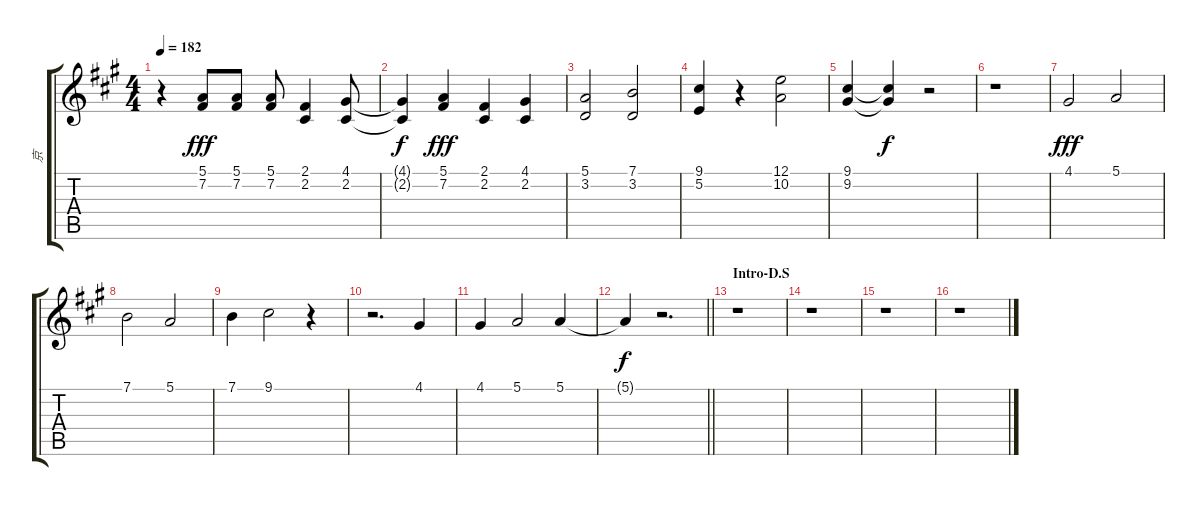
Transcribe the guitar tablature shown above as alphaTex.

\track ("京" "京") {instrument orchestralharp}
\staff {score tabs}
\tuning (E4 B3 G3 D3 A2 E2) {hide}
\ts (4 4)
\tempo 182
\clef g2
\ks a
r.4{dy fff} (5.1 7.2).8 (5.1 7.2).8 (5.1 7.2).8 (2.1 2.2).4 (4.1 2.2).8 |
(4.1{t} 2.2{t}).4{dy f} (5.1 7.2).4{dy fff} (2.1 2.2).4 (4.1 2.2).4 |
(5.1 3.2).2 (7.1 3.2).2 |
(9.1 5.2).4 r.4 (12.1 10.2).2 |
(9.1 9.2).4 (9.1{t} 9.2{t}).4{dy f} r.2 |
r.1 |
4.1.2{dy fff} 5.1.2 |
7.1.2 5.1.2 |
7.1.4 9.1.2 r.4 |
r.2{d} 4.1.4 |
4.1.4 5.1.2 5.1.4 |
\barLineRight lightlight
5.1{t}.4{dy f} r.2{d} |
\section ("" "Intro-D.S")
r.1 |
r.1 |
r.1 |
r.1
